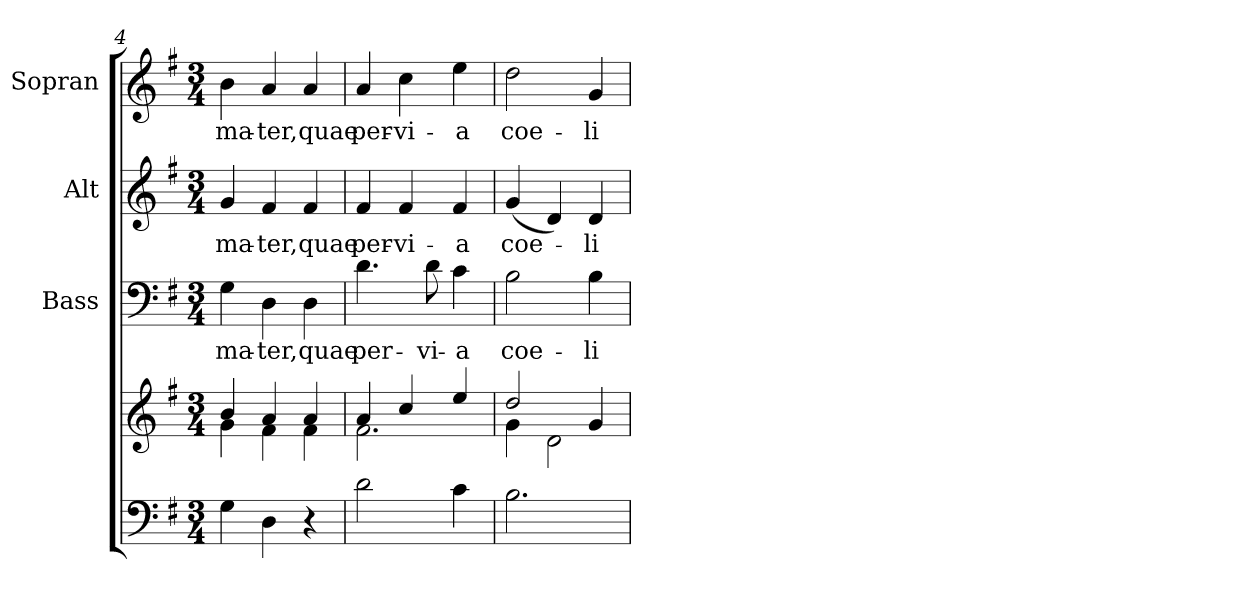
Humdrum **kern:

**kern	**kern	**kern	**text	**kern	**text	**kern	**text
*part4	*part4	*part3	*part3	*part2	*part2	*part1	*part1
*staff5	*staff4	*staff3	*staff3	*staff2	*staff2	*staff1	*staff1
*	*	*I"Bass	*	*I"Alt	*	*I"Sopran	*
*	*	*I'B.	*	*I'A.	*	*I'S.	*
*clefF4	*clefG2	*clefF4	*	*clefG2	*	*clefG2	*
*k[f#]	*k[f#]	*k[f#]	*	*k[f#]	*	*k[f#]	*
*G:	*G:	*G:	*	*G:	*	*G:	*
*M3/4	*M3/4	*M3/4	*	*M3/4	*	*M3/4	*
=4	=4	=4	=4	=4	=4	=4	=4
*	*^	*	*	*	*	*	*
!	!	!	!	!LO:LY:b	!	!LO:LY:b	!	!LO:LY:b
4G\	4b/	4g\	4G\	ma-	4g/	ma-	4b\	ma-
!	!	!	!	!LO:LY:b	!	!LO:LY:b	!	!LO:LY:b
4D\	4a/	4f#\	4D\	-ter,	4f#/	-ter,	4a/	-ter,
!	!	!	!	!LO:LY:b	!	!LO:LY:b	!	!LO:LY:b
4r	4a/	4f#\	4D\	quae	4f#/	quae	4a/	quae
=5	=5	=5	=5	=5	=5	=5	=5	=5
!	!	!	!	!LO:LY:b	!	!LO:LY:b	!	!LO:LY:b
2d\	4a/	2.f#\	4.d\	per-	4f#/	per-	4a/	per-
!	!	!	!	!	!	!LO:LY:b	!	!LO:LY:b
.	4cc/	.	.	.	4f#/	-vi-	4cc\	-vi-
!	!	!	!	!LO:LY:b	!	!	!	!
.	.	.	8d\	-vi-	.	.	.	.
!	!	!	!	!LO:LY:b	!	!LO:LY:b	!	!LO:LY:b
4c\	4ee/	.	4c\	-a	4f#/	-a	4ee\	-a
=6	=6	=6	=6	=6	=6	=6	=6	=6
!	!	!	!	!LO:LY:b	!	!LO:LY:b	!	!LO:LY:b
2.B\	2dd/	4g\	2B\	coe-	(<4g/	coe-	2dd\	coe-
.	.	2d\	.	.	4d/)	.	.	.
!	!	!	!	!LO:LY:b	!	!LO:LY:b	!	!LO:LY:b
.	4g/	.	4B\	-li	4d/	-li	4g/	-li
*	*v	*v	*	*	*	*	*	*
=	=	=	=	=	=	=	=
*-	*-	*-	*-	*-	*-	*-	*-
